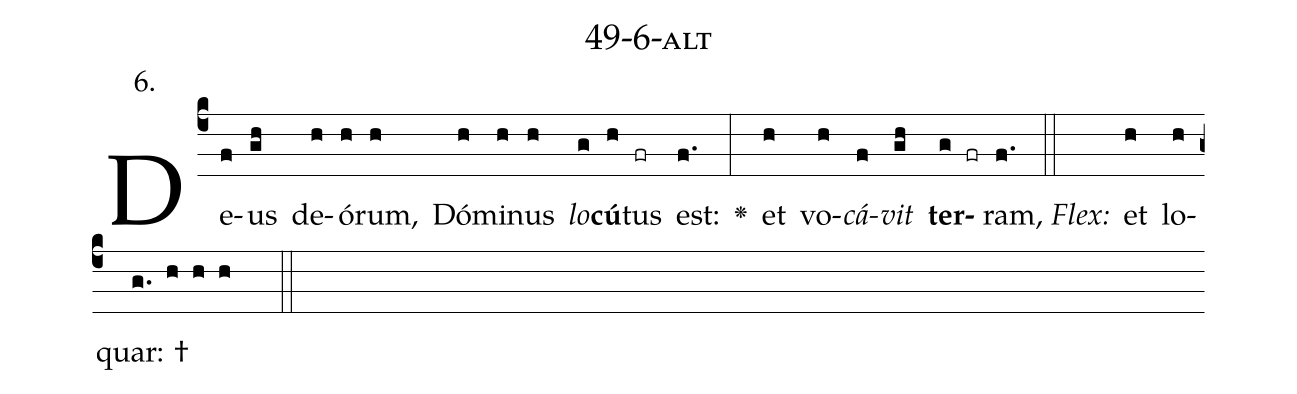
name: 49-6-alt;
annotation: 6.;
%%
(c4)De(f)us(gh) de(h)ó(h)rum,(h) Dó(h)mi(h)nus(h) <i>lo</i>(g)<b>cú</b>(h)tus(fr) est:(f.) <v>\greheightstar</v>(:) et(h) vo(h)<i>cá</i>(f)<i>vit</i>(gh) <b>ter</b>(g fr)ram,(f.) (::)
<i>Flex:</i>()  et(h) lo(h)quar: †(g. h h h  ::)

%E(h) u(h) o(f) u(gh) a(g) e.(f.) (::)
